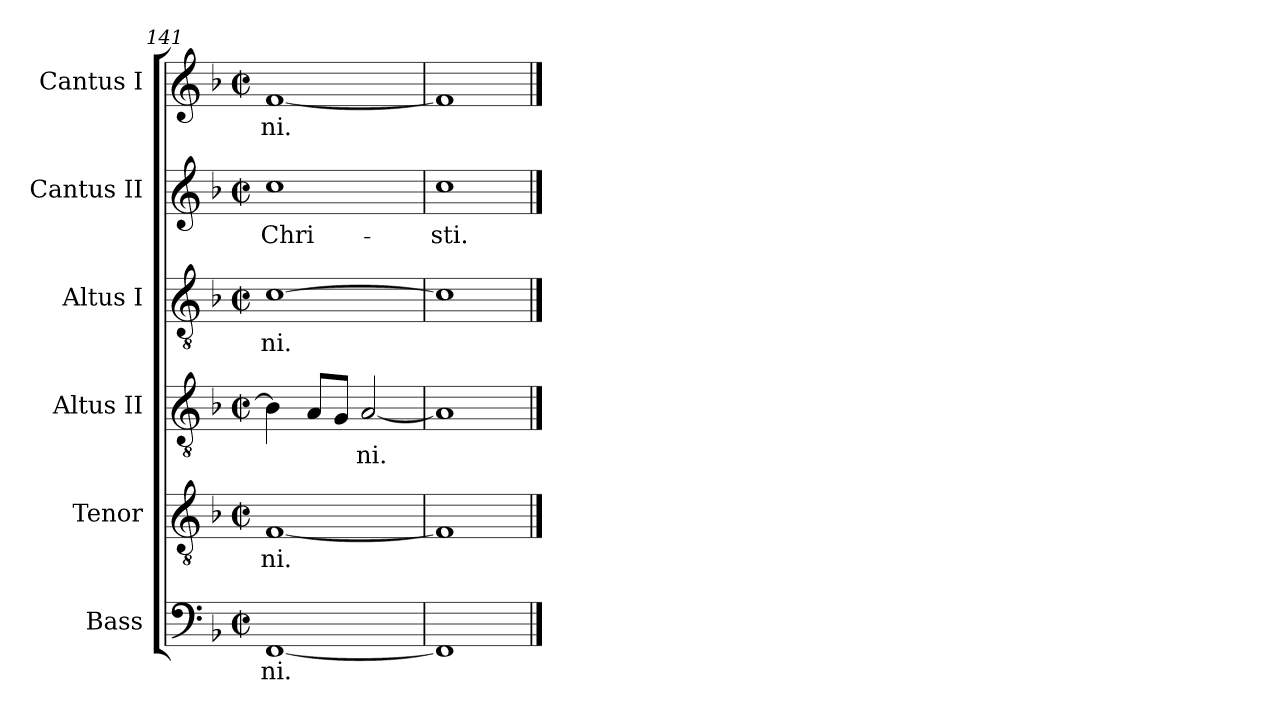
**kern	**text	**kern	**text	**kern	**text	**kern	**text	**kern	**text	**kern	**text
*part6	*part6	*part5	*part5	*part4	*part4	*part3	*part3	*part2	*part2	*part1	*part1
*staff6	*staff6	*staff5	*staff5	*staff4	*staff4	*staff3	*staff3	*staff2	*staff2	*staff1	*staff1
*I"Bass	*	*I"Tenor	*	*I"Altus II	*	*I"Altus I	*	*I"Cantus II	*	*I"Cantus I	*
*I'B.	*	*I'T.	*	*I'A. II	*	*I'A. I	*	*	*	*	*
*clefF4	*	*clefGv2	*	*clefGv2	*	*clefGv2	*	*clefG2	*	*clefG2	*
*	*	*ITrd7c12	*	*	*	*	*	*	*	*	*
*k[b-]	*	*k[b-]	*	*k[b-]	*	*k[b-]	*	*k[b-]	*	*k[b-]	*
*F:	*	*F:	*	*F:	*	*F:	*	*F:	*	*F:	*
*M2/2	*	*M2/2	*	*M2/2	*	*M2/2	*	*M2/2	*	*M2/2	*
*met(c|)	*	*met(c|)	*	*met(c|)	*	*met(c|)	*	*met(c|)	*	*met(c|)	*
=141	=141	=141	=141	=141	=141	=141	=141	=141	=141	=141	=141
!	!LO:LY:b:color=#000000	!	!	!	!	!	!	!	!	!	!
!	!	!	!LO:LY:b:color=#000000	!	!	!	!	!	!	!	!
!	!	!	!	!	!	!	!LO:LY:b:color=#000000	!	!	!	!
!	!	!	!	!	!	!	!	!	!LO:LY:b:color=#000000	!	!
!	!	!	!	!	!	!	!	!	!	!	!LO:LY:b:color=#000000
[<1FFi	-ni.	[<1FFi	-ni.	4B-i\]	.	[>1ci	-ni.	1cci	Chri-	[<1fi	-ni.
.	.	.	.	8Ai/L	.	.	.	.	.	.	.
.	.	.	.	8Gi/J	.	.	.	.	.	.	.
!	!	!	!	!	!LO:LY:b:color=#000000	!	!	!	!	!	!
.	.	.	.	[<2Ai/	-ni.	.	.	.	.	.	.
=142	=142	=142	=142	=142	=142	=142	=142	=142	=142	=142	=142
!	!	!	!	!	!	!	!	!	!LO:LY:b:color=#000000	!	!
1FFi]	.	1FFi]	.	1Ai]	.	1ci]	.	1cci	-sti.	1fi]	.
==	==	==	==	==	==	==	==	==	==	==	==
*-	*-	*-	*-	*-	*-	*-	*-	*-	*-	*-	*-
